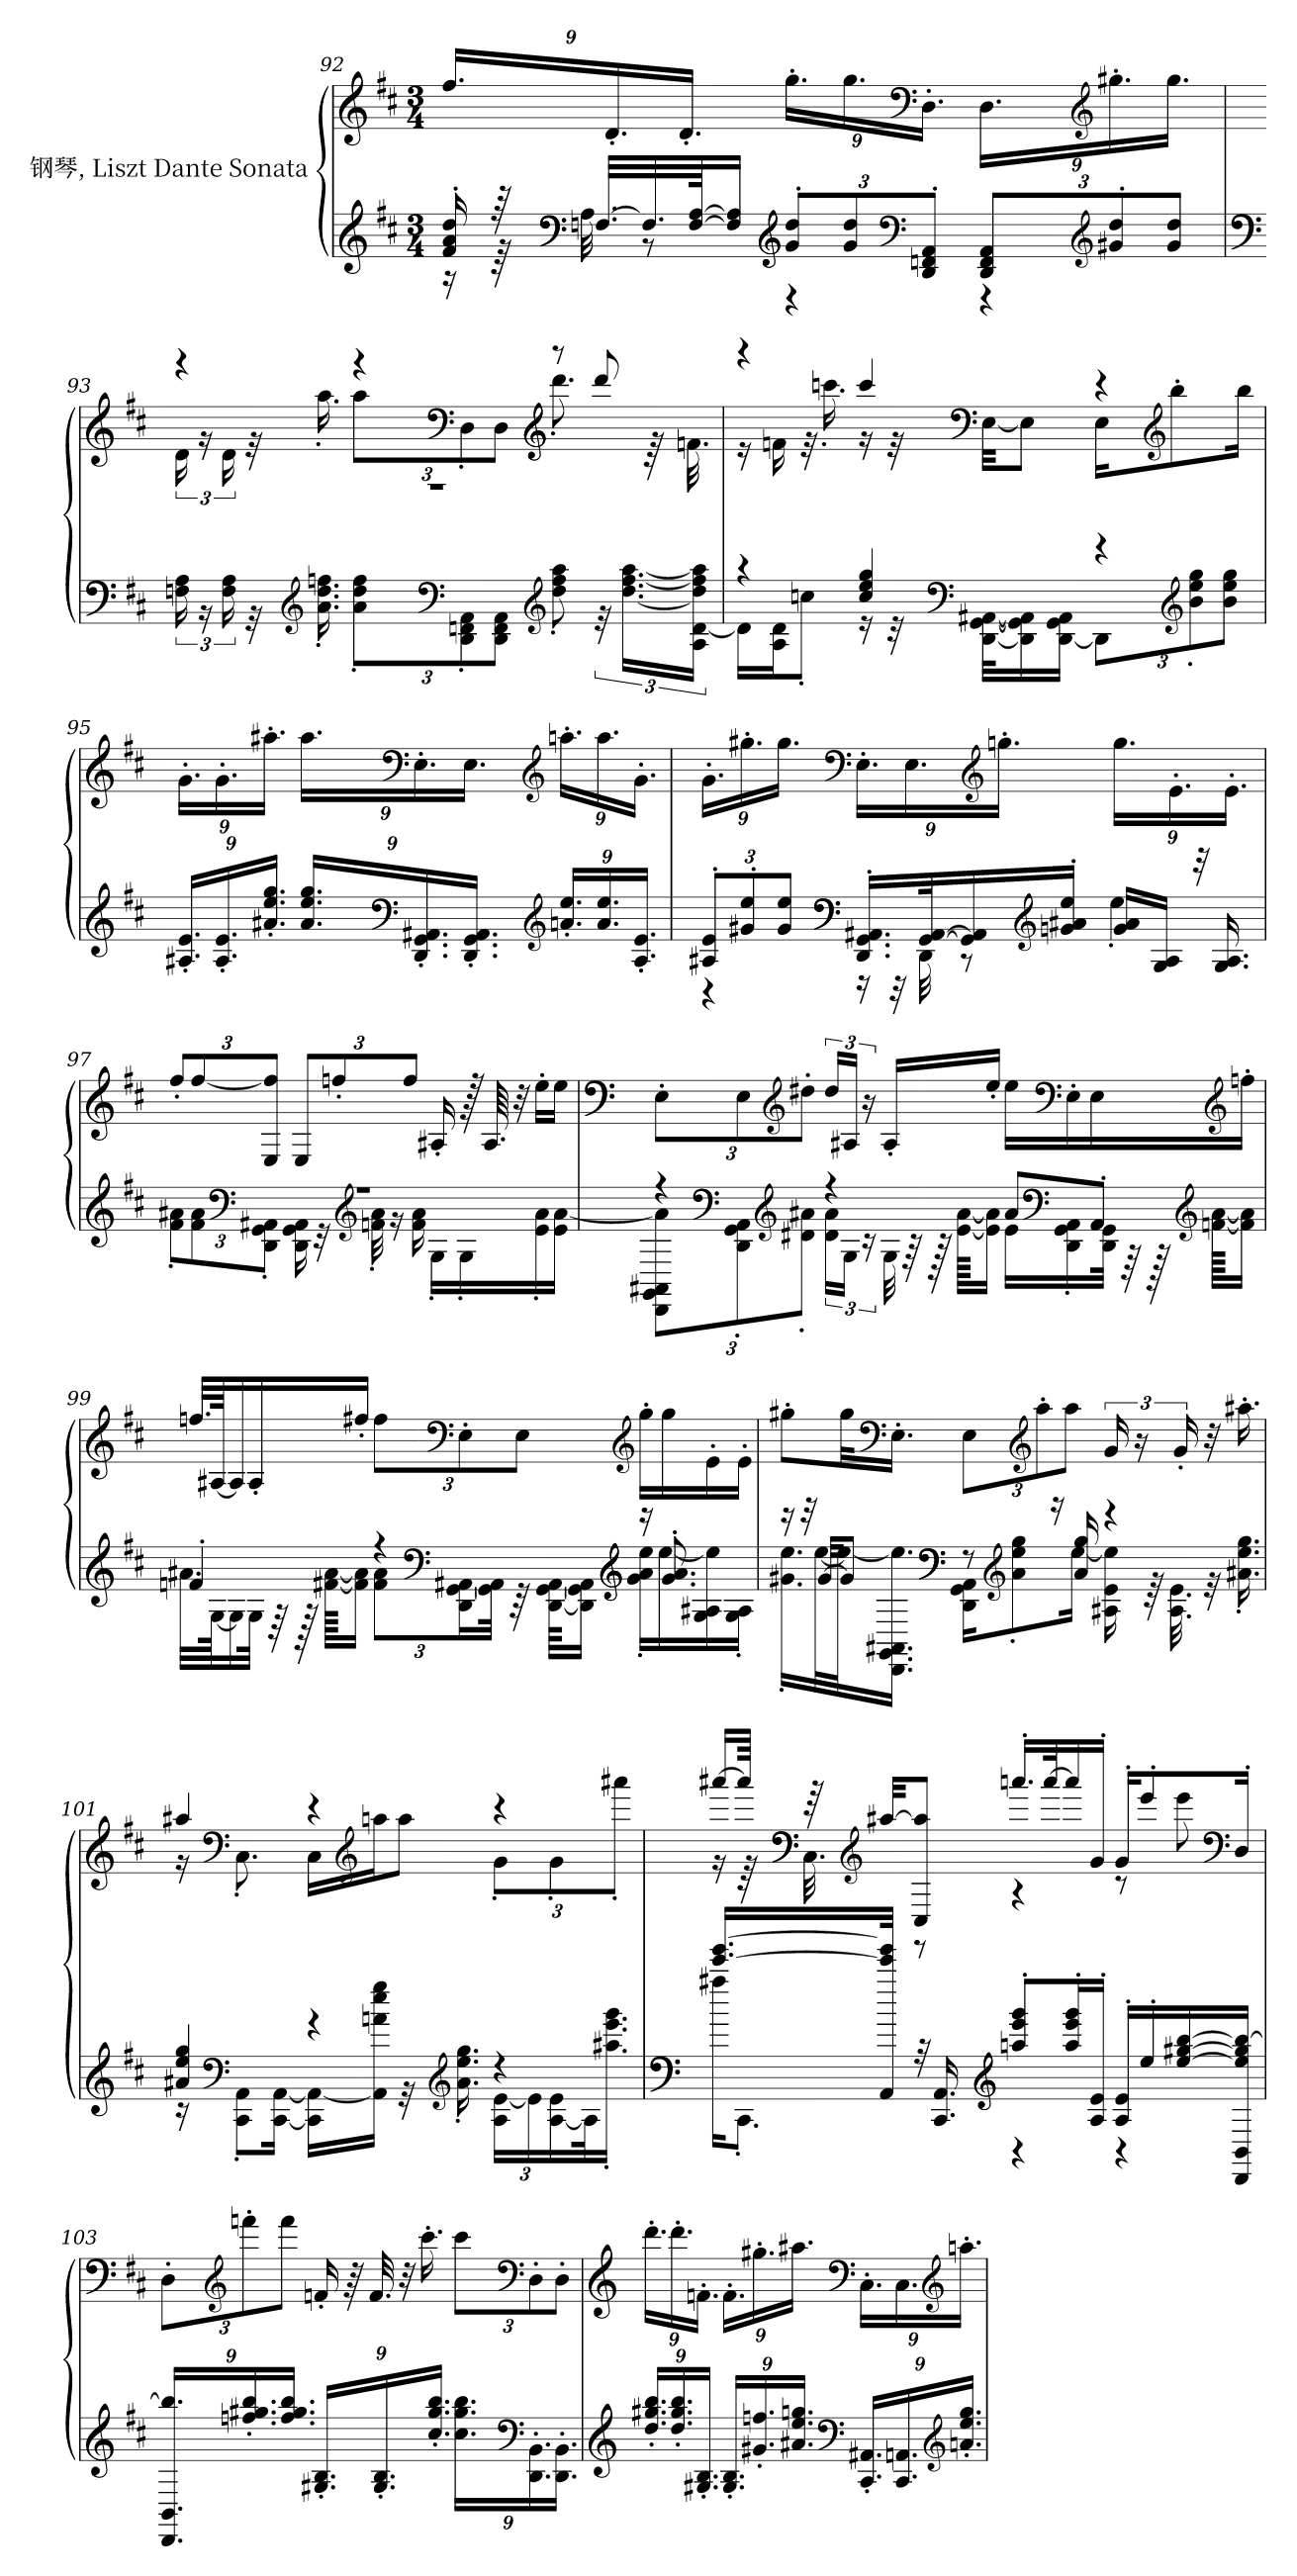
**kern	**kern
*part1	*part1
*staff2	*staff1
*I"钢琴, Liszt Dante Sonata	*
!!LO:LB:g=z
*clefG2	*clefG2
*k[f#c#]	*k[f#c#]
*M3/4	*M3/4
=92	=92
*^	*
*	*	*Xbrackettup
16f#/' 16a/' 16dd/'	16r	18.ff#/LL
64r	64r	.
*clefF4	*	*
[32.Fn/LLL	32.A\	.
.	.	18.d'/
32.F/]	8r	.
.	.	18.d'/JJ
[64F/ [64A/JK	.	.
16F/] 16A/]JJ	.	.
*clefG2	*	*
*Xbrackettup	*	*
12g/' 12dd/'L	4r	18.gg'\LL
12g/ 12dd/	.	18.gg\
*clefF4	*	*clefF4
12DD/' 12FFn/' 12AA/'J	.	18.D'\JJ
12DD/ 12FF/ 12AA/L	4r	18.D\LL
*clefG2	*	*clefG2
12g#X/' 12dd/'	.	18.gg#X'\
12g#/ 12dd/J	.	18.gg#\JJ
!!LO:LB:g=z
=93	=93	=93
*clefF4	*	*
*	*	*^
*	*brackettup	*	*brackettup
2.r	24Fn\ 24A\	4r	24d\
.	24r	.	24r
.	24F\ 24A\	.	24d\
.	32r	.	32r
*clefG2	*	*	*
.	16.a\' 16.dd\' 16.ffn\'	.	16.aa'\
*	*Xbrackettup	*	*Xbrackettup
.	12a\' 12dd\' 12ff\'L	4r	12aa\L
*clefF4	*	*clefF4	*
.	12DD\' 12FFn\' 12AA\'	.	12D'\
.	12DD\ 12FF\ 12AA\J	.	12D\J
*clefG2	*	*clefG2	*
.	8dd\' 8ff\' 8aa\'	8r	8.ddd'\
*	*brackettup	*	*
.	48r	8ddd/	.
.	[24.dd\ [24.ff\ [24.aa\LL	.	.
.	.	.	64r
.	.	.	32.fn\
.	24A\ [24d\ 24dd\] 24ff\] 24aa\]JJ	.	.
!!LO:LB:g=z	!!
=94	=94	=94	=94
4r	16d\LL]	4r	16r
.	16A\ 16d\J	.	16fn\
.	8ccn'\J	.	32r
.	.	.	16.cccn'\
4cc/ 4ee/ 4gg/	16r	4ccc/	16r
.	32r	.	32r
*clefF4	*	*clefF4	*
.	[32DD\ [32GG\ [32AA#X\KLL	.	[32E\KKL
.	16DD\] 16GG\] 16AA#\]	.	8E\J]
.	[16DD\ 16GG\ 16AA#\JJ	.	.
*	*Xbrackettup	*	*
4r	12DD\L]	4r	16E\KL
*	*	*clefG2	*
.	.	.	8bb'\
*clefG2	*	*	*
.	12b\' 12ee\' 12gg\'	.	.
.	12b\ 12ee\ 12gg\J	.	.
.	.	.	16bb\Jk
*v	*v	*	*
*	*v	*v
!!LO:LB:g=z
=95	=95
18.A#X/' 18.e/'LL	18.g'\LL
18.A#/' 18.e/'	18.g'\
18.a#X/' 18.ee/' 18.gg/'JJ	18.aa#X'\JJ
18.a#/ 18.ee/ 18.gg/LL	18.aa#\LL
*clefF4	*clefF4
18.DD/' 18.GG/' 18.AA#X/'	18.E'\
18.DD/' 18.GG/' 18.AA#/'JJ	18.E\JJ
*clefG2	*clefG2
18.an/' 18.ee/'LL	18.aan'\LL
18.a/ 18.ee/	18.aa\
18.A#/' 18.e/'JJ	18.g'\JJ
!!LO:PB:g=z
=96	=96
*^	*
12A#X/' 12e/'L	4r	18.g'\LL
12g#X/' 12ee/'	.	18.gg#X'\
12g#/ 12ee/J	.	18.gg#\JJ
*clefF4	*	*clefF4
16.DD/' 16.GG/' 16.AA#X/'LL	16r	18.E'\LL
.	32r	.
.	.	18.E\
[32GG/ [32AA#/K	32DD\	.
16GG/] 16AA#/]	8r	.
*	*	*clefG2
.	.	18.ggn'\JJ
*clefG2	*	*
16gn/' 16a#X/' 16ee/'JJ	.	.
16g/ 16a#/LL	4ee'\	18.gg\LL
16G/ 16A#/JJ	.	.
.	.	18.e'\
32r	.	.
16.G/ 16.A#/	.	.
.	.	18.e'\JJ
!!LO:LB:g=z
=97	=97	=97
2.r	12f#\' 12a#X\'L	12ff#'/L
.	12f#\ 12a#\	[12ff#/
*clefF4	*	*
.	12DD\' 12GG\' 12AA#X\'J	12E/ 12ff#/]J
.	16DD\ 16GG\ 16AA#\	12E/L
.	32r	.
.	.	12ffn'/
*clefG2	*	*
.	32fn\' 32a#\'	.
.	16r	.
.	.	12ff/J
.	16f\ 16a#\	.
.	16G'\LL	16A#X'/
.	16G'\	128r
.	.	64.A#/
.	.	32r
.	16e\' 16a#\'	16ee'\LL
.	16e\ [16a#\JJ	16ee\JJ
!!LO:LB:g=z
=98	=98	=98
*	*	*clefF4
4r	12DD\ 12GG\ 12AA#X\ 12a#\]L	12E'\L
*clefF4	*	*
.	12DD\' 12GG\' 12AA#\'	12E\
*clefG2	*	*clefG2
.	12d#X\' 12a#X\'J	12dd#X'\J
*	*brackettup	*brackettup
4r	24d#\ 24a#\LL	24dd#/LL
.	24G\JJ	24A#X/JJ
.	24r	24r
.	32G\	16A#'/LL
.	64r	.
.	128r	.
.	[128e\ [128a#\KKKLL	.
.	16e\] 16a#\]JJ	16ee'/JJ
8a#/L	16e\LL	16ee\LL
*clefF4	*	*clefF4
.	16DD\' 16GG\' 16AA#\'	16E'\
8AA#'/J	32DD\ 32GG\JJk	16E\
.	64r	.
.	128r	.
*clefG2	*	*
.	[128fn\ [128a#\KKKLL	.
*	*	*clefG2
.	16f\] 16a#\]JJ	16ffn'\JJ
!!LO:LB:g=z
=99	=99	=99
4fn'/	32.a#X\LLL	32.ffn/LLL
.	[64G\JK	[64A#X/JK
.	16G\]	16A#/]
.	32G\JJk	16A#'/
.	64r	.
.	128r	.
.	[128f#X\ [128a#\KKKLL	.
.	16f#\] 16a#\]JJ	16ff#X'/JJ
*	*Xbrackettup	*Xbrackettup
4r	12f#\ 12a#\L	12ff#\L
*clefF4	*	*clefF4
.	24DD\ [24GG\ [24AA#X\L	12E'\
.	32GG\] 32AA#\]JJk	.
.	64r	.
.	.	12E\J
.	[64DD\ [64GG\ [64AA#\KKLL	.
.	16DD\] 16GG\] 16AA#\]JJ	.
*clefG2	*	*clefG2
16r	16g\' 16a#\' 16ee\'LL	16gg'\LL
8.g/' 8.a#/'	[16ee\	16gg\
.	16G\ 16A#X\ 16ee\]	16e'\
.	16G\' 16A#\'JJ	16e'\JJ
!!LO:LB:g=z
=100	=100	=100
16r	16.g#X\' 16.ee\'LL	8gg#X'\L
32r	.	.
[32g#/KKL	[32ee\L	.
8g#/J]	32ee\J_	32gg#\KL
*	*	*clefF4
.	16.DD\ 16.GG\ 16.AA#X\ 16.ee\]JJ	16.E'\JJ
*clefF4	*	*
8r	16DD\ 16GG\ 16AA#\KL	12E\L
*clefG2	*	*
.	8a\' 8ee\' 8gg\'	.
*	*	*clefG2
.	.	12aa'\
16r	.	.
.	.	12aa\J
16a/ 16gg/	[16ee\Jk	.
*	*	*brackettup
4r	16A#X\ 16e\ 16ee\]	24g/
.	.	24r
.	64r	.
.	32.A#\ 32.e\	.
.	.	24g'/
.	32r	32r
.	16.a#X\' 16.ee\' 16.gg\'	16.aa#X'\
!!LO:LB:g=z
=101	=101	=101
*	*	*^
4a#X/ 4ee/ 4gg/	16r	4aa#X/	16r
*clefF4	*	*clefF4	*
.	8CC#\' 8AA\'L	.	8.C#'\
.	[16CC#\ [16AA\Jk	.	.
4r	16CC#\] 16AA\_LL	4r	16C#\LL
*	*	*clefG2	*
.	16AA\] 16an\ 16ee\ 16gg\JJ	.	16aan\J
.	32r	.	8aa\J
*clefG2	*	*	*
.	16.a\' 16.ee\' 16.gg\'	.	.
*	*	*	*Xbrackettup
4r	24A\ [24e\LL	4r	12g'\L
.	24e\]	.	.
.	[24A\ 24e\	.	12g'\
.	32A\K]	.	.
.	16.aa#X\' 16.eee\' 16.ggg\'JJ	.	.
.	.	.	12aaa#X'\J
!!LO:PB:g=z	!!
=102	=102	=102	=102
*clefF4	*	*	*
[16.eee/ [16.ggg/LL	16aa#X\KL	[16aaa#X/LL	16r
.	8.CC#'\J	64aaa#/JJkk]	64r
*	*	*clefF4	*
.	.	64r	32.C#\
*	*	*clefG2	*
32AA/ 32eee/] 32ggg/]JJk	.	[32aa#X/KKL	.
32r	.	8C#/ 8aa#/]J	8r
16.CC#/ 16.AA/	.	.	.
*clefG2	*	*	*
8aan/' 8eee/' 8ggg/'L	4r	16.aaan'/LL	4r
.	.	[32aaa/K	.
16aa/' 16eee/' 16ggg/'L	.	16aaa/]	.
16A/' 16e/'JJ	.	16g'/JJ	.
16A/' 16e/'LL	4r	16g'/KL	8r
16ee'/	.	8eee'/	.
[16ee/ [16gg#X/ [16bb/	.	.	8eee\
*	*	*clefF4	*
16DD/ 16BB/ 16ee/] 16gg#/] 16bb/_JJ	.	16D'/Jk	.
*v	*v	*	*
*	*v	*v
!!LO:LB:g=z
=103	=103
18.DD/ 18.BB/ 18.bb/]LL	12D'\L
*	*clefG2
18.ffn/' 18.gg#X/' 18.bb/'	12fffn'\
18.ff/ 18.gg#/ 18.bb/JJ	12fff\J
18.G#X/' 18.B/'LL	16fn'/
.	64r
.	32.f/
18.G#/' 18.B/'	.
.	32r
.	16.ccc#'\
18.cc#/' 18.gg#/' 18.bb/'JJ	.
18.cc#\ 18.gg#\ 18.bb\LL	12ccc#\L
*clefF4	*clefF4
18.DD\' 18.BB\'	12D'\
18.DD\' 18.BB\'JJ	12D'\J
!!LO:LB:g=z
=104	=104
*clefG2	*clefG2
18.dd/' 18.gg#X/' 18.bb/'LL	18.ddd'\LL
18.dd/' 18.gg#/' 18.bb/'	18.ddd'\
18.G#X/' 18.B/'JJ	18.fn'\JJ
18.G#/' 18.B/'LL	18.f'\LL
18.g#X/' 18.ffn/'	18.gg#X'\
18.a#X/ 18.ee/ 18.ggn/JJ	18.aa#X\JJ
*clefF4	*clefF4
18.CC#/' 18.AA#X/'LL	18.C#'\LL
18.CC#/ 18.AAn/	18.C#\
*clefG2	*clefG2
18.an/' 18.ee/' 18.gg/'JJ	18.aan'\JJ
=	=
*-	*-
